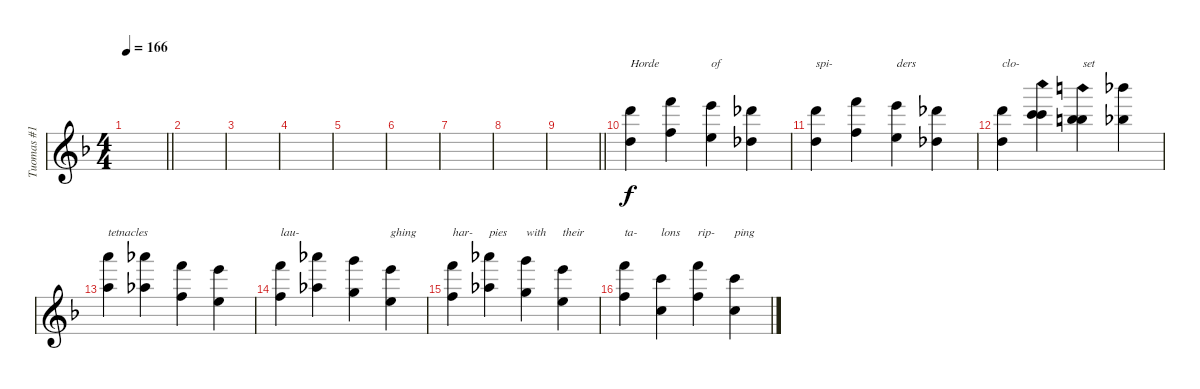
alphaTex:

\track ("Tuomas #1" "Tuomas #1") {instrument celesta}
\staff {score}
\tuning (E4 B3 G3 D3 A2 E2) {hide}
\ts (4 4)
\tempo 166
\clef g2
\barLineRight lightlight
\ks f
|
\section ("" "")
|
|
|
|
|
|
|
\barLineRight lightlight
|
\section ("" "")
(22.1 19.3).4{txt "Horde"} (25.1 22.3).4 (24.1 21.3).4{txt "of"} (21.1 18.3).4 |
(22.1 19.3).4{txt "spi-"} (25.1 22.3).4 (24.1 21.3).4{txt "ders"} (21.1 18.3).4 |
(22.1 19.3).4{txt "clo-"} (20.1{ph 12} 29.3).4 (19.1{ph 12} 28.3).4{txt "set"} (30.1 27.3).4 |
(29.1 26.3).4{txt "tetnacles"} (28.1 25.3).4 (25.1 22.3).4 (24.1 21.3).4 |
(25.1 22.3).4{txt "lau-"} (28.1 25.3).4 (27.1 24.3).4 (24.1 21.3).4{txt "ghing"} |
(25.1 22.3).4{txt "har-"} (28.1 25.3).4{txt "pies"} (27.1 24.3).4{txt "with"} (24.1 21.3).4{txt "their"} |
(25.1 22.3).4{txt "ta-"} (25.2 22.4).4{txt "lons"} (25.1 22.3).4{txt "rip-"} (25.2 22.4).4{txt "ping"}
